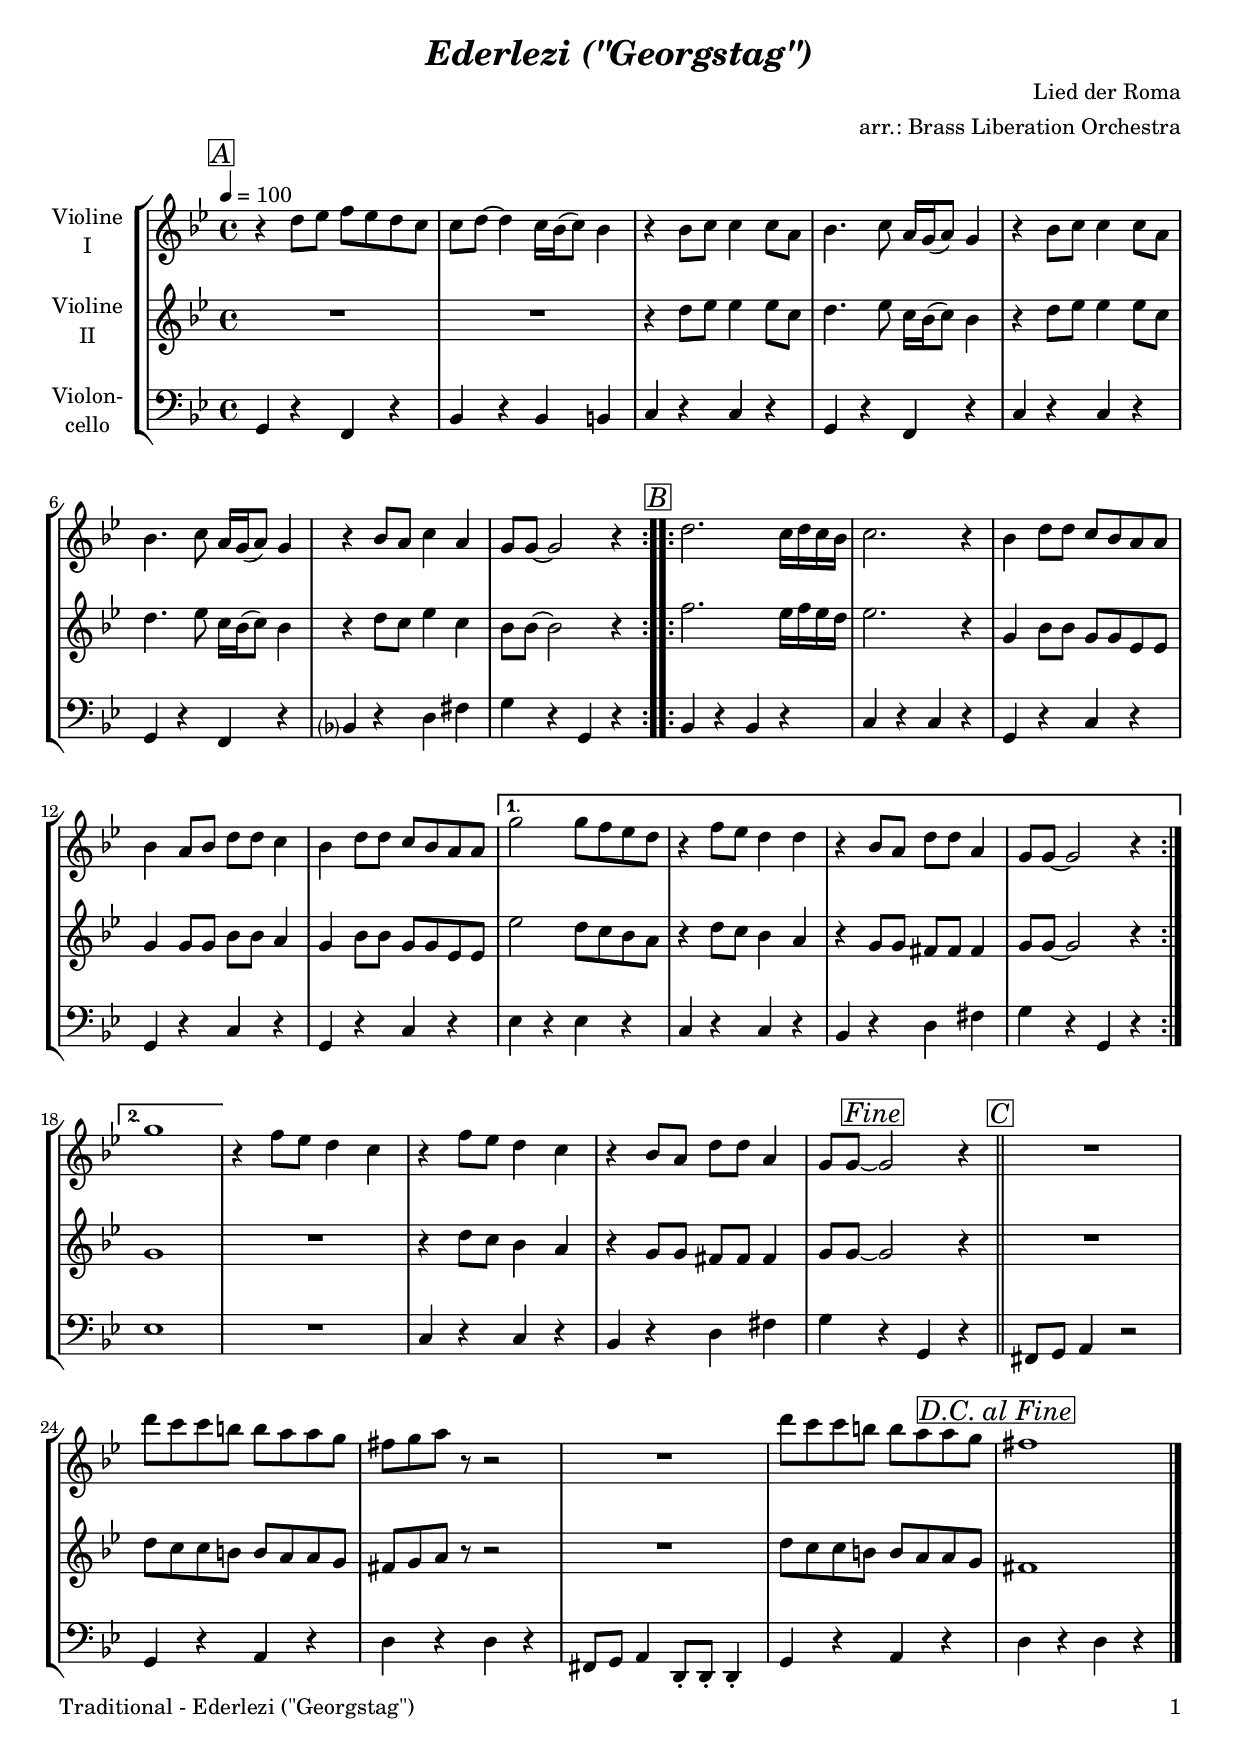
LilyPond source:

\version "2.24.4"
\include "deutsch.ly"
  
#(set-global-staff-size 19)

\header {
  title     = \markup \bold \italic "Ederlezi (\"Georgstag\")"
  composer  = "Lied der Roma"
  arranger  = "arr.: Brass Liberation Orchestra"
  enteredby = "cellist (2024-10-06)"
%  piece     = ""
}

voiceconsts = {
  \key c \major
  \time 4/4
  \clef "treble"
%  \numericTimeSignature
  \compressEmptyMeasures
% Set default beaming for all staves
%  \set Timing.beamExceptions = #'()
%  \set Timing.baseMoment     = #(ly:make-moment 1 4)
%  \set Timing.beatStructure  = #'(1 1 1 1)
  \tempo 4=100
}

mivl = "violin"
miva = "viola"
mipz = "pizzicato strings"
mivc = "cello"

boxa = \mark \markup \box \italic "A"
boxb = \mark \markup \box \italic "B"
boxc = { \bar "||" \mark \markup \box \italic "C" }

atem = \mark \markup \box \italic "a tempo"
dcaf = \mark \markup \box \italic "D.C. al Fine"
fine = \mark \markup \box \italic "Fine"
rit  = \mark \markup \box \italic "rit."
semp = \markup \bold \italic "sempre"

va = \relative c'' {
  \voiceconsts

  \repeat volta 2 {
    \boxa
    r4 e8 f g f e d
    d e~ e4 d16 c( d8) c4
    r c8 d d4 d8 h
    c4. d8 h16 a( h8) a4
    r c8 d d4 d8 h

    c4. d8 h16 a( h8) a4
    r c8 h d4 h
    a8 a~ a2 r4
  }

  \repeat volta 2 {
    \boxb
    e'2. d16 e d c
    d2. r4
    c e8 e d c h h

    c4 h8 c e e d4
    c e8 e d c h h
  }
  \alternative {
    { a'2 a8 g f e | r4 g8 f e4 e | r c8 h e e h4 | a8 a~ a2 r4 }
    { a'1 }
  }
  r4 g8 f e4 d
  r g8 f e4 d
  r c8 h e e h4
  a8 a~ \fine a2 r4 \boxc
  R1
  e''8 d d cis cis h h a

  gis a h r r2
  R1
  e8 d d cis cis h h a \dcaf
  gis1 \bar "|."
}

vb = \relative c'' {
  \voiceconsts

  \repeat volta 2 {
    \boxa
    R1*2
    r4 e8 f f4 f8 d
    e4. f8 d16 c( d8) c4
    r e8 f f4 f8 d

    e4. f8 d16 c( d8) c4
    r e8 d f4 d
    c8 c~ c2 r4
  }

  \repeat volta 2 {
    \boxb
    g'2. f16 g f e
    f2. r4
    a, c8 c a a f f

    a4 a8 a c c h4
    a c8 c a a f f
  }
  \alternative {
    { f'2 e8 d c h | r4 e8 d c4 h | r a8 a gis gis gis4 | a8 a~ a2 r4 }
    { a1 }
  }
  R
  r4 e'8 d c4 h
  r a8 a gis gis gis4
  a8 a~ \fine a2 r4 \boxc
  R1
  e'8 d d cis cis h h a

  gis a h r r2
  R1
  e8 d d cis cis h h a \dcaf
  gis1 \bar "|."
}

vc = \relative c {
  \voiceconsts
  \clef "bass"
  
  \repeat volta 2 {
    \boxa
    a4 r g r
    c r c cis
    d r d r
    a r g r
    d' r d r

    a r g r
    c? r e gis
    a r a, r
  }

  \repeat volta 2 {
    \boxb
    c r c r
    d r d r
    a r d r

    a r d r
    a r d r
  }
  \alternative {
    { f r f r | d r d r | c r e gis | a r a, r }
    { f'1 }
  }
  R
  d4 r d r
  c r e gis
  a \fine r a, r \boxc
  gis8 a h4 r2
  a4 r h r

  e r e r
  gis,8 a h4 e,8-. e-. e4-.
  a r h r \dcaf
  e r e r \bar "|."
}


music = \new StaffGroup <<
      \new Staff {
	\set Staff.midiInstrument = \mivl
	\set Staff.instrumentName = \markup \center-column { "Violine" "I" }
	\transpose c b, { \va }
      }

      \new Staff {
	\set Staff.midiInstrument = \mivl
	\set Staff.instrumentName = \markup \center-column { "Violine" "II" }
	\transpose c b, { \vb }
      }

      \new Staff {
	\set Staff.midiInstrument = \mivc
	\set Staff.instrumentName = \markup \center-column { "Violon-" "cello" }
	\transpose c b, { \vc }
      }
>>

\book {
  \paper {
    print-page-number = ##t
    print-first-page-number = ##t
    ragged-last-bottom = ##f
    oddHeaderMarkup = \markup \null
    evenHeaderMarkup = \markup \null
    oddFooterMarkup = \markup {
      \fill-line {
        \if \should-print-page-number
        "Traditional - Ederlezi (\"Georgstag\")" \fromproperty #'page:page-number-string
      }
    }
    evenFooterMarkup = \oddFooterMarkup
  } \score {
    \music
    \layout {}
  }

  \score {
    \unfoldRepeats \music

    \midi {
      \context {
        \Score
      }
    }
  }
}
